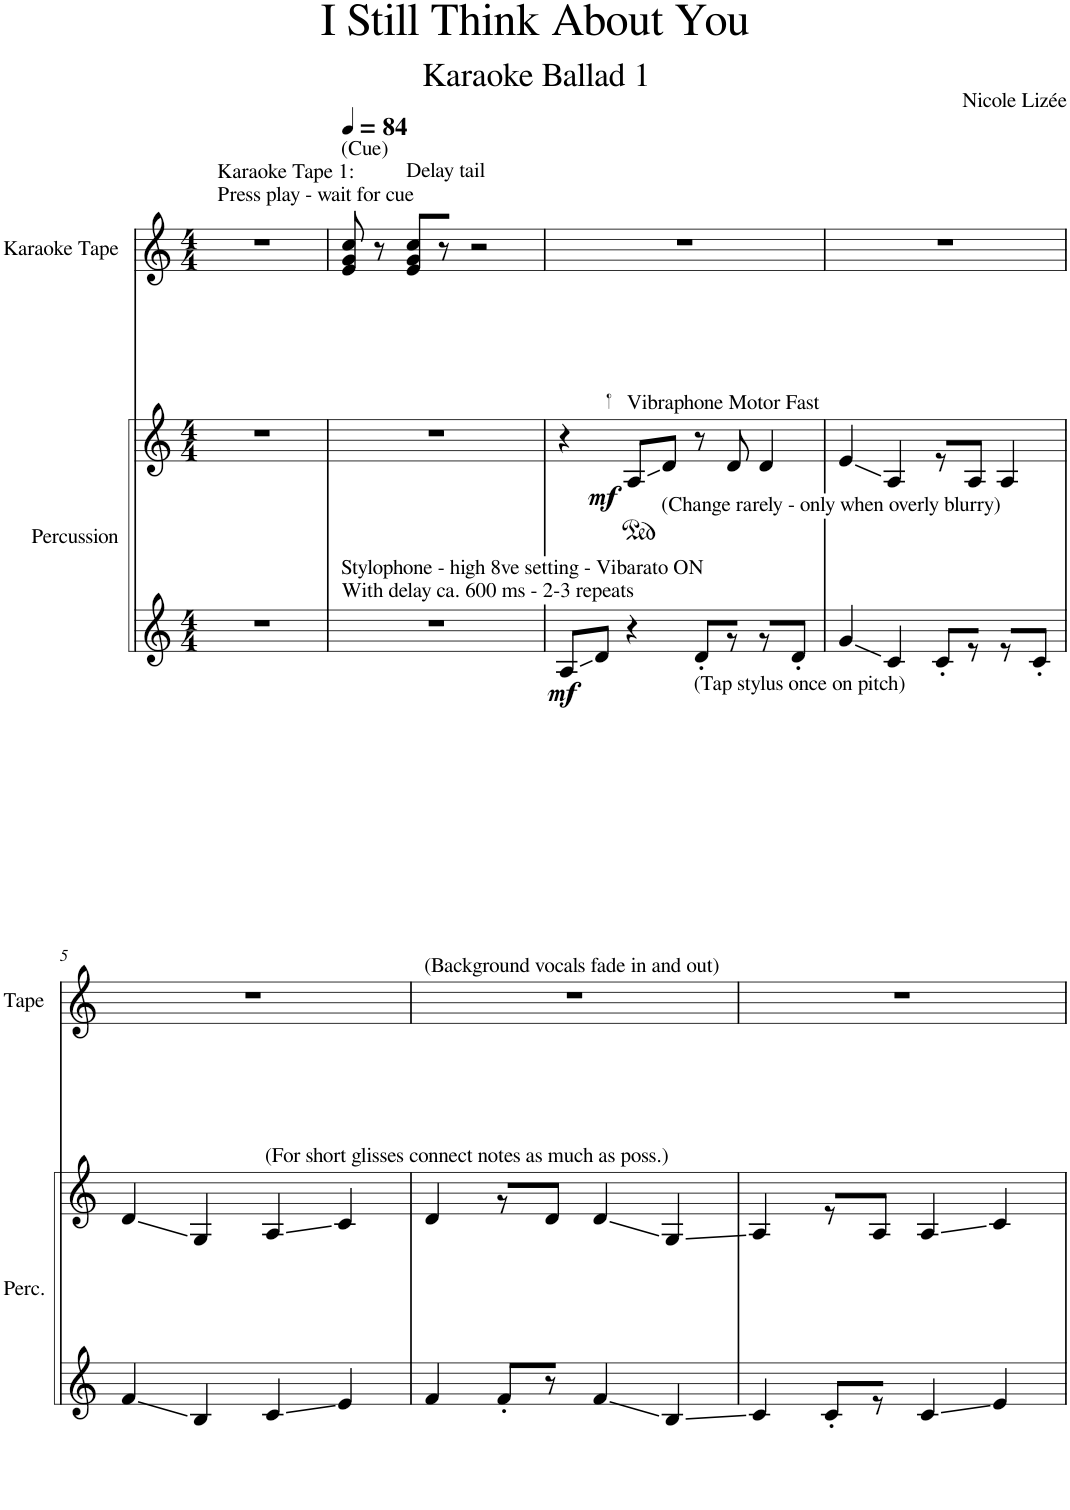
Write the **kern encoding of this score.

**kern	**kern	**dynam	**kern
*part2	*part2	*part2	*part1
*staff3	*staff2	*staff2/3	*staff1
*I"Percussion	*	*	*I"Karaoke Tape
*I'Perc.	*	*	*I'Tape
*clefG2	*clefG2	*	*clefG2
*k[]	*k[]	*	*k[]
*M4/4	*M4/4	*	*M4/4
=1	=1	=1	=1
!	!	!	!LO:TX:a:t=Karaoke Tape 1&colon;
!	!	!	!LO:TX:a:t=Press play - wait for cue
1r	1r	.	1r
=2	=2	=2	=2
*	*	*	*MM84
!	!	!	!LO:TX:a:t=(Cue)
!LO:TX:a:t=Stylophone - high 8ve setting - Vibarato ON	!	!	!
!LO:TX:a:t=With delay ca. 600 ms - 2-3 repeats	!	!	!
1r	1r	.	8e/ 8g/ 8cc/
.	.	.	8r
!	!	!	!LO:TX:a:t=Delay tail
.	.	.	8e/ 8g/ 8cc/L
.	.	.	8r
.	.	.	2r
=3	=3	=3	=3
!	!	!LO:DY:b=2	!
8A/L	4r	mf	1r
8d/J	.	.	.
*	*ped	*	*
!	!LO:TX:a:t=Vibraphone Motor Fast	!	!
!	!	!LO:DY:b	!
4r	8A/L	mf	.
*	*Xped	*	*
!	!LO:TX:b:t=(Change rarely - only when overly blurry)	!	!
.	8d/J	.	.
!LO:TX:b:t=(Tap stylus once on pitch)	!	!	!
8d'/L	8r	.	.
8r	8d/	.	.
8r	4d/	.	.
8d'/J	.	.	.
=4	=4	=4	=4
4g/	4e/	.	1r
4c/	4A/	.	.
8c'/L	8r	.	.
8r	8A/J	.	.
8r	4A/	.	.
8c'/J	.	.	.
!!LO:LB:g=z
=5	=5	=5	=5
4f/	4d/	.	1r
4B/	4G/	.	.
!	!LO:TX:a:t=(For short glisses connect notes as much as poss.)	!	!
4c/	4A/	.	.
4e/	4c/	.	.
=6	=6	=6	=6
!	!	!	!LO:TX:a:t=(Background vocals fade in and out)
4f/	4d/	.	1r
8f'/L	8r	.	.
8r	8d/J	.	.
4f/	4d/	.	.
4B/	4G/	.	.
=7	=7	=7	=7
4c/	4A/	.	1r
8c'/L	8r	.	.
8r	8A/J	.	.
4c/	4A/	.	.
4e/	4c/	.	.
=	=	=	=
*-	*-	*-	*-
